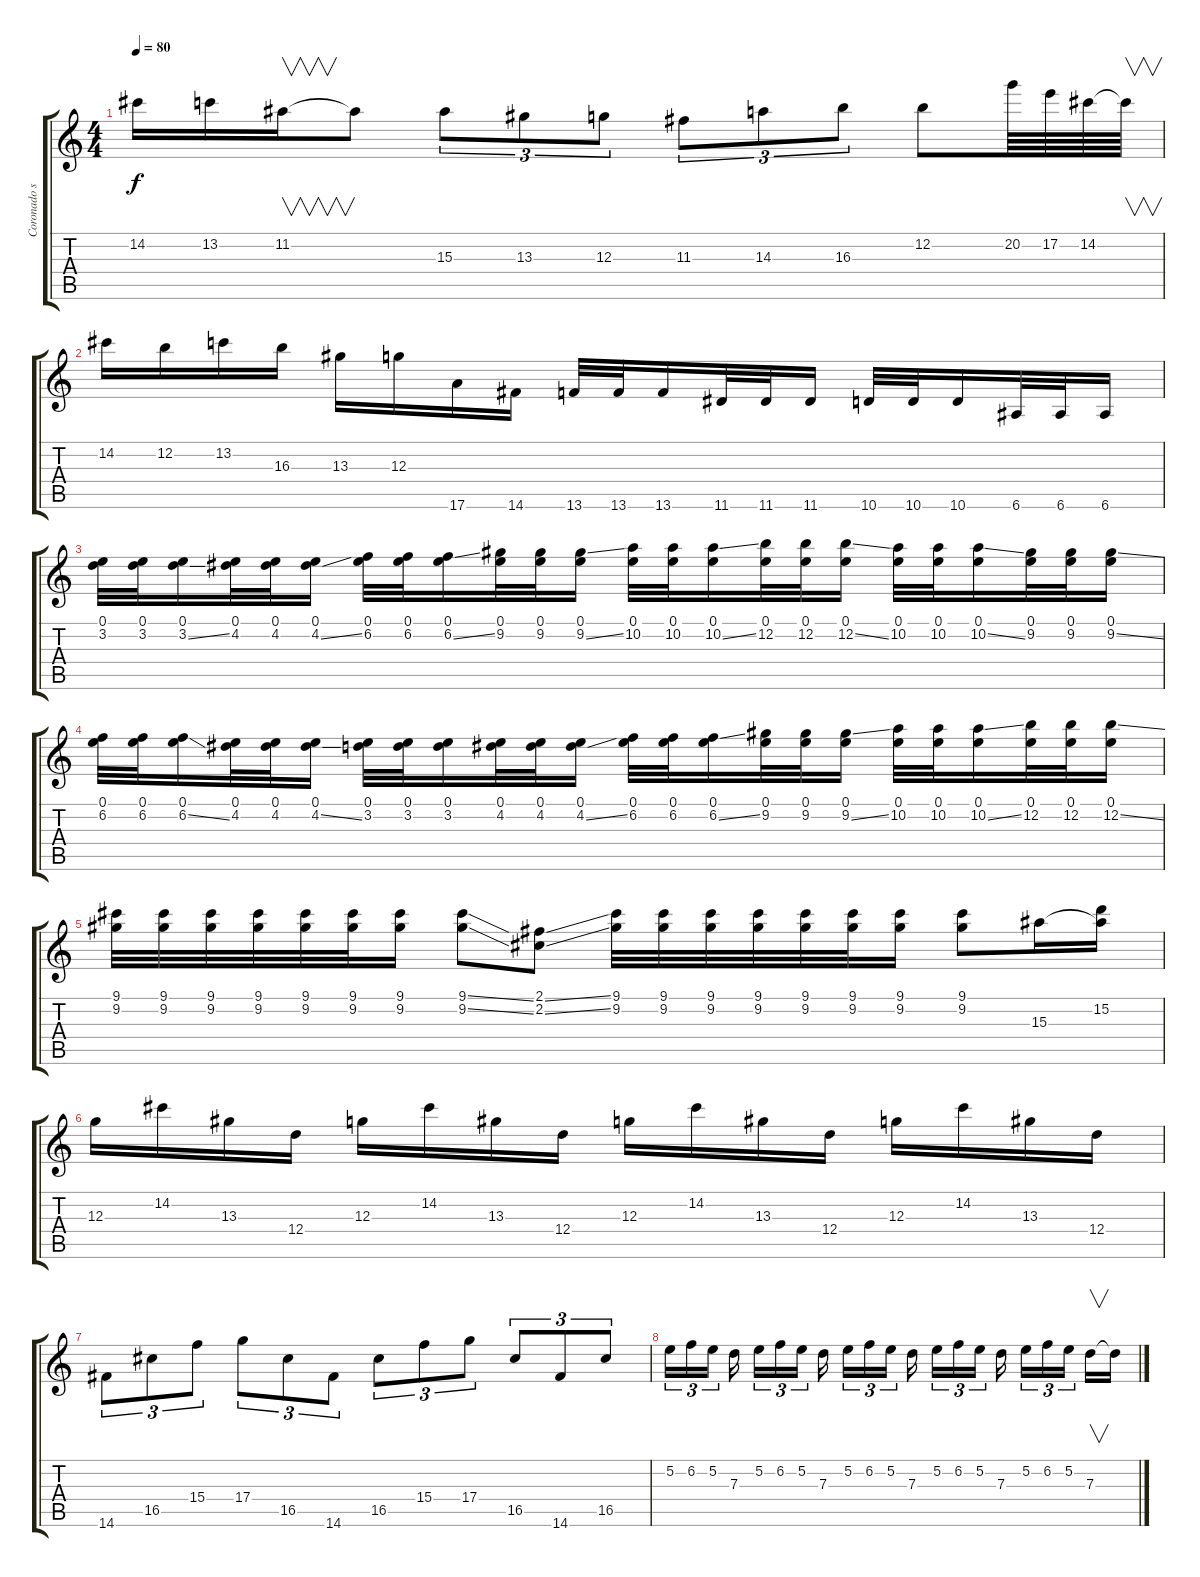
\track ("Coronado solo" "Coronado s") {instrument distortionguitar}
\staff {score tabs}
\tuning (E4 B3 G3 D3 A2 E2) {hide}
\ts (4 4)
\tempo 80
\clef g2
\ks c
14.2.16{dy f} 13.2.16 11.2.16{v} 11.2{t}.8 15.3.8{tu (3 2)} 13.3.8{tu (3 2)} 12.3.8{tu (3 2)} 11.3.8{tu (3 2)} 14.3.8{tu (3 2)} 16.3.8{tu (3 2)} 12.2.8 20.2.64 17.2.64 14.2.64 14.2{t}.64{v} |
14.2.16 12.2.16 13.2.16 16.3.16 13.3.16 12.3.16 17.6.16 14.6.16 13.6.32 13.6.32 13.6.16 11.6.32 11.6.32 11.6.16 10.6.32 10.6.32 10.6.16 6.6.32 6.6.32 6.6.16 |
(0.1 3.2).32 (0.1 3.2).32 (0.1 3.2{ss}).16 (0.1 4.2).32 (0.1 4.2).32 (0.1 4.2{ss}).16 (0.1 6.2).32 (0.1 6.2).32 (0.1 6.2{ss}).16 (0.1 9.2).32 (0.1 9.2).32 (0.1 9.2{ss}).16 (0.1 10.2).32 (0.1 10.2).32 (0.1 10.2{ss}).16 (0.1 12.2).32 (0.1 12.2).32 (0.1 12.2{ss}).16 (0.1 10.2).32 (0.1 10.2).32 (0.1 10.2{ss}).16 (0.1 9.2).32 (0.1 9.2).32 (0.1 9.2{ss}).16 |
(0.1 6.2).32 (0.1 6.2).32 (0.1 6.2{ss}).16 (0.1 4.2).32 (0.1 4.2).32 (0.1 4.2{ss}).16 (0.1 3.2).32 (0.1 3.2).32 (0.1 3.2).16 (0.1 4.2).32 (0.1 4.2).32 (0.1 4.2{ss}).16 (0.1 6.2).32 (0.1 6.2).32 (0.1 6.2{ss}).16 (0.1 9.2).32 (0.1 9.2).32 (0.1 9.2{ss}).16 (0.1 10.2).32 (0.1 10.2).32 (0.1 10.2{ss}).16 (0.1 12.2).32 (0.1 12.2).32 (0.1 12.2{ss}).16 |
(9.1 9.2).32 (9.1 9.2).32 (9.1 9.2).32 (9.1 9.2).32 (9.1 9.2).32 (9.1 9.2).32 (9.1 9.2).16 (9.1{ss} 9.2{ss}).8 (2.1{ss} 2.2{ss}).8 (9.1 9.2).32 (9.1 9.2).32 (9.1 9.2).32 (9.1 9.2).32 (9.1 9.2).32 (9.1 9.2).32 (9.1 9.2).16 (9.1 9.2).8 15.3.16 (15.2 15.3{t}).16 |
12.3.16 14.2.16 13.3.16 12.4.16 12.3.16 14.2.16 13.3.16 12.4.16 12.3.16 14.2.16 13.3.16 12.4.16 12.3.16 14.2.16 13.3.16 12.4.16 |
14.6.8{tu (3 2)} 16.5.8{tu (3 2)} 15.4.8{tu (3 2)} 17.4.8{tu (3 2)} 16.5.8{tu (3 2)} 14.6.8{tu (3 2)} 16.5.8{tu (3 2)} 15.4.8{tu (3 2)} 17.4.8{tu (3 2)} 16.5.8{tu (3 2)} 14.6.8{tu (3 2)} 16.5.8{tu (3 2)} |
5.2.16{tu (3 2)} 6.2.16{tu (3 2)} 5.2.16{tu (3 2)} 7.3.16 5.2.16{tu (3 2)} 6.2.16{tu (3 2)} 5.2.16{tu (3 2)} 7.3.16 5.2.16{tu (3 2)} 6.2.16{tu (3 2)} 5.2.16{tu (3 2)} 7.3.16 5.2.16{tu (3 2)} 6.2.16{tu (3 2)} 5.2.16{tu (3 2)} 7.3.16 5.2.16{tu (3 2)} 6.2.16{tu (3 2)} 5.2.16{tu (3 2)} 7.3.16{v} 7.3{t}.16
